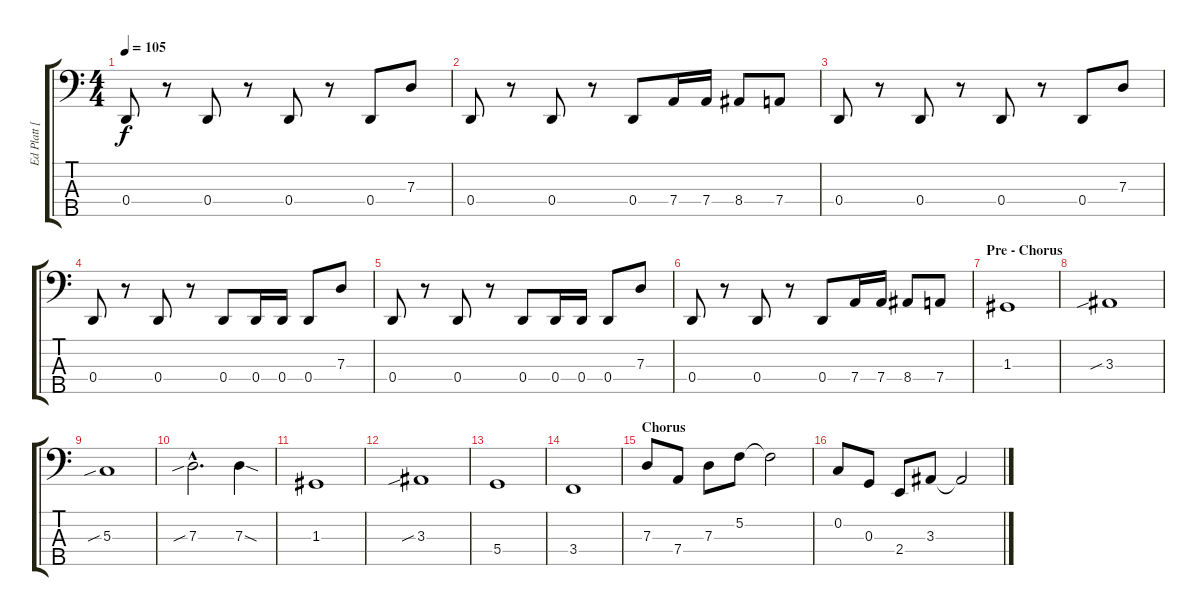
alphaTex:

\track ("Ed Platt [Bass]" "Ed Platt [") {instrument electricbassfinger}
\staff {score tabs}
\tuning (F2 C2 G1 D1 A0) {hide}
\ts (4 4)
\tempo 105
\clef f4
\ks c
0.4.8{dy f} r.8 0.4.8 r.8 0.4.8 r.8 0.4.8 7.3.8 |
0.4.8 r.8 0.4.8 r.8 0.4.8 7.4.16 7.4.16 8.4.8 7.4.8 |
0.4.8 r.8 0.4.8 r.8 0.4.8 r.8 0.4.8 7.3.8 |
0.4.8 r.8 0.4.8 r.8 0.4.8 0.4.16 0.4.16 0.4.8 7.3.8 |
0.4.8 r.8 0.4.8 r.8 0.4.8 0.4.16 0.4.16 0.4.8 7.3.8 |
0.4.8 r.8 0.4.8 r.8 0.4.8 7.4.16 7.4.16 8.4.8 7.4.8 |
\section ("" "Pre - Chorus")
1.3.1 |
3.3{sib}.1 |
5.3{sib}.1 |
7.3{sib hac}.2{d} 7.3{sod}.4 |
1.3.1 |
3.3{sib}.1 |
5.4.1 |
3.4.1 |
\section ("" "Chorus")
7.3.8 7.4.8 7.3.8 5.2.8 5.2{t}.2 |
0.2.8 0.3.8 2.4.8 3.3.8 3.3{t}.2
